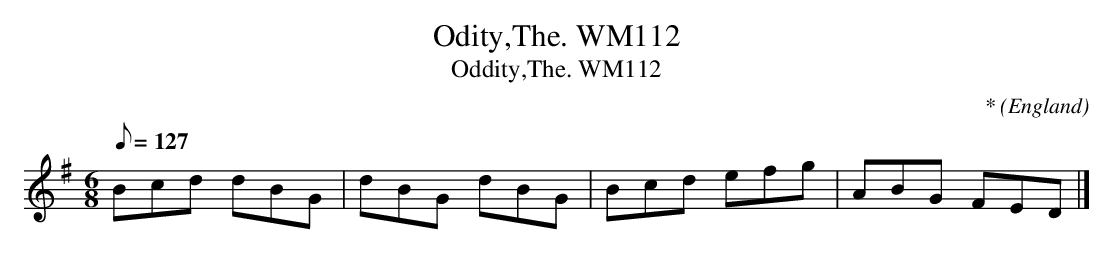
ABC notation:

X:1
T:Odity,The. WM112
T:Oddity,The. WM112
M:6/8
L:1/8
Q:127
C:*
O:England
W:
K:G
Bcd dBG|dBG dBG|Bcd efg|ABG FED|]
